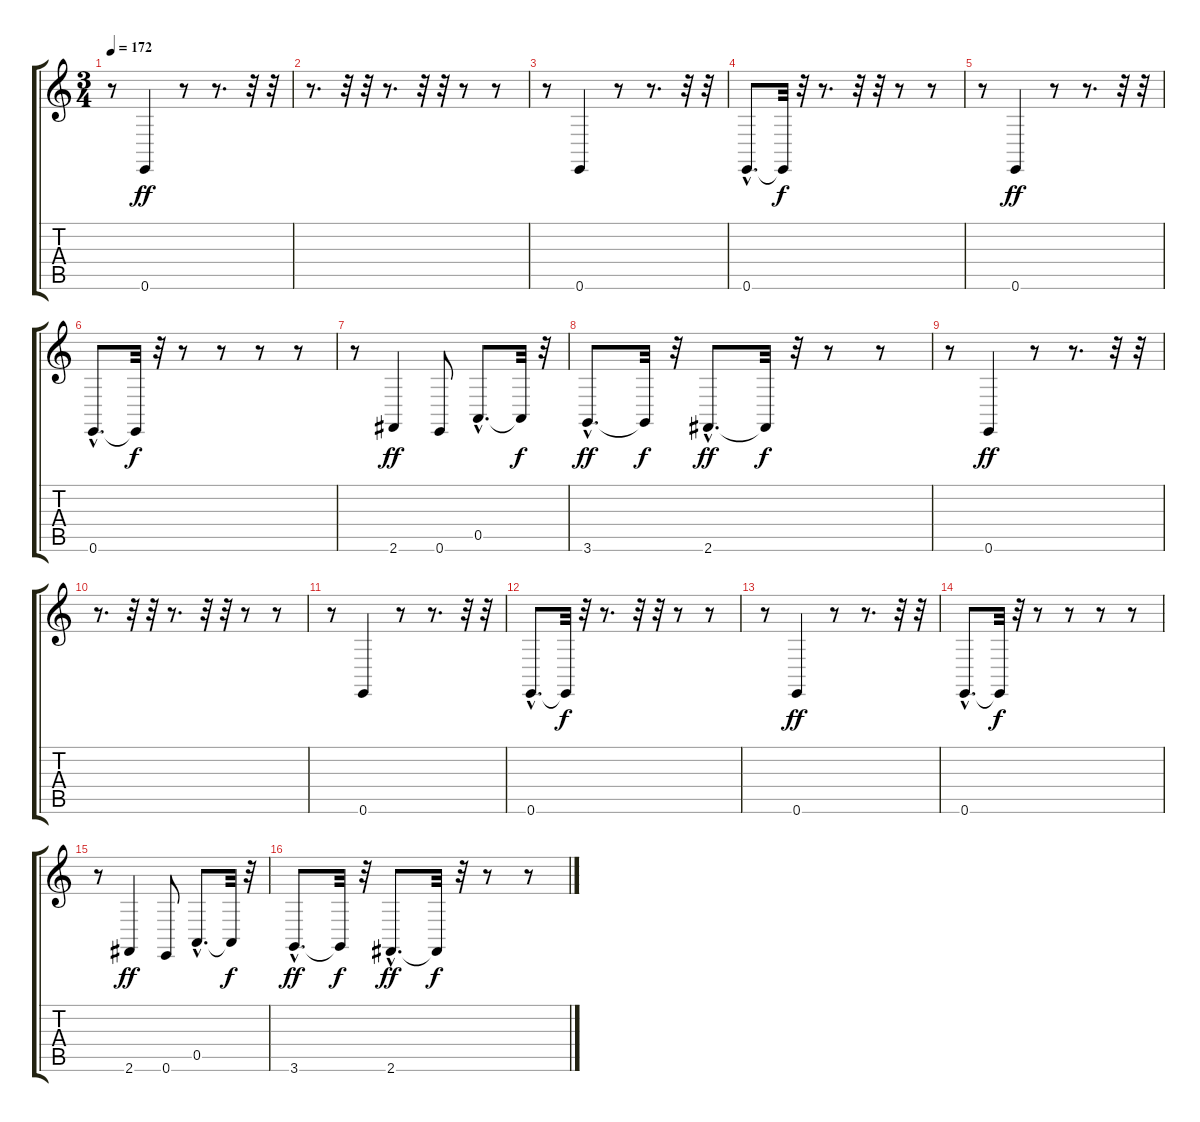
\track "" {instrument lead1square}
\staff {score tabs}
\tuning (E4 B3 G3 D3 A2 E2) {hide}
\ts (3 4)
\tempo 172
\clef g2
\ks c
r.8{dy f} 0.6.4{dy ff} r.8 r.8{d} r.32 r.32 |
r.8{d} r.32 r.32 r.8{d} r.32 r.32 r.8 r.8 |
r.8 0.6.4 r.8 r.8{d} r.32 r.32 |
0.6{hac}.8{d} 0.6{t}.32{dy f} r.32 r.8{d} r.32 r.32 r.8 r.8 |
r.8 0.6.4{dy ff} r.8 r.8{d} r.32 r.32 |
0.6{hac}.8{d} 0.6{t}.32{dy f} r.32 r.8 r.8 r.8 r.8 |
r.8 2.6.4{dy ff} 0.6.8 0.5{hac}.8{d} 0.5{t}.32{dy f} r.32 |
3.6{hac}.8{d dy ff} 3.6{t}.32{dy f} r.32 2.6{hac}.8{d dy ff} 2.6{t}.32{dy f} r.32 r.8 r.8 |
r.8 0.6.4{dy ff} r.8 r.8{d} r.32 r.32 |
r.8{d} r.32 r.32 r.8{d} r.32 r.32 r.8 r.8 |
r.8 0.6.4 r.8 r.8{d} r.32 r.32 |
0.6{hac}.8{d} 0.6{t}.32{dy f} r.32 r.8{d} r.32 r.32 r.8 r.8 |
r.8 0.6.4{dy ff} r.8 r.8{d} r.32 r.32 |
0.6{hac}.8{d} 0.6{t}.32{dy f} r.32 r.8 r.8 r.8 r.8 |
r.8 2.6.4{dy ff} 0.6.8 0.5{hac}.8{d} 0.5{t}.32{dy f} r.32 |
3.6{hac}.8{d dy ff} 3.6{t}.32{dy f} r.32 2.6{hac}.8{d dy ff} 2.6{t}.32{dy f} r.32 r.8 r.8
